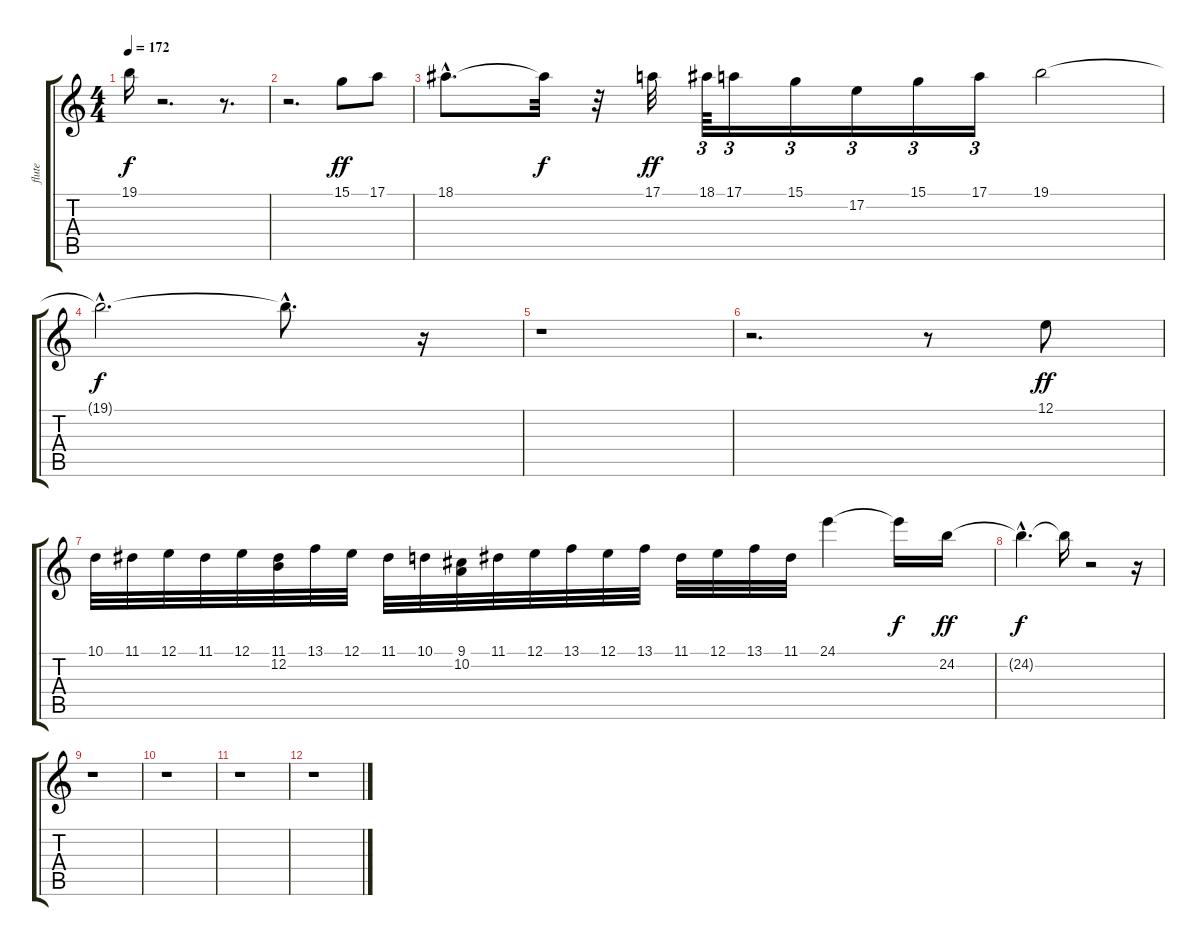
\track ("flute" "flute") {instrument flute}
\staff {score tabs}
\tuning (E4 B3 G3 D3 A2 E2) {hide}
\ts (4 4)
\tempo 172
\clef g2
\ks c
19.1{t}.16{dy f} r.2{d} r.8{d} |
r.2{d} 15.1.8{dy ff} 17.1.8 |
18.1{hac}.8{d} 18.1{t}.32{dy f} r.32 17.1.32{dy ff} 18.1.64{tu (3 2)} 17.1.16{tu (3 2)} 15.1.16{tu (3 2)} 17.2.16{tu (3 2)} 15.1.16{tu (3 2)} 17.1.16{tu (3 2)} 19.1.2 |
19.1{hac t}.2{d dy f} 19.1{hac t}.8{d} r.16 |
r.1 |
r.2{d} r.8 12.1.8{dy ff} |
10.1.32 11.1.32 12.1.32 11.1.32 12.1.32 (11.1 12.2).32 13.1.32 12.1.32 11.1.32 10.1.32 (9.1 10.2).32 11.1.32 12.1.32 13.1.32 12.1.32 13.1.32 11.1.32 12.1.32 13.1.32 11.1.32 24.1.4 24.1{t}.16{dy f} 24.2.16{dy ff} |
24.2{hac t}.4{d dy f} 24.2{t}.16 r.2 r.16 |
r.1 |
r.1 |
r.1 |
r.1
